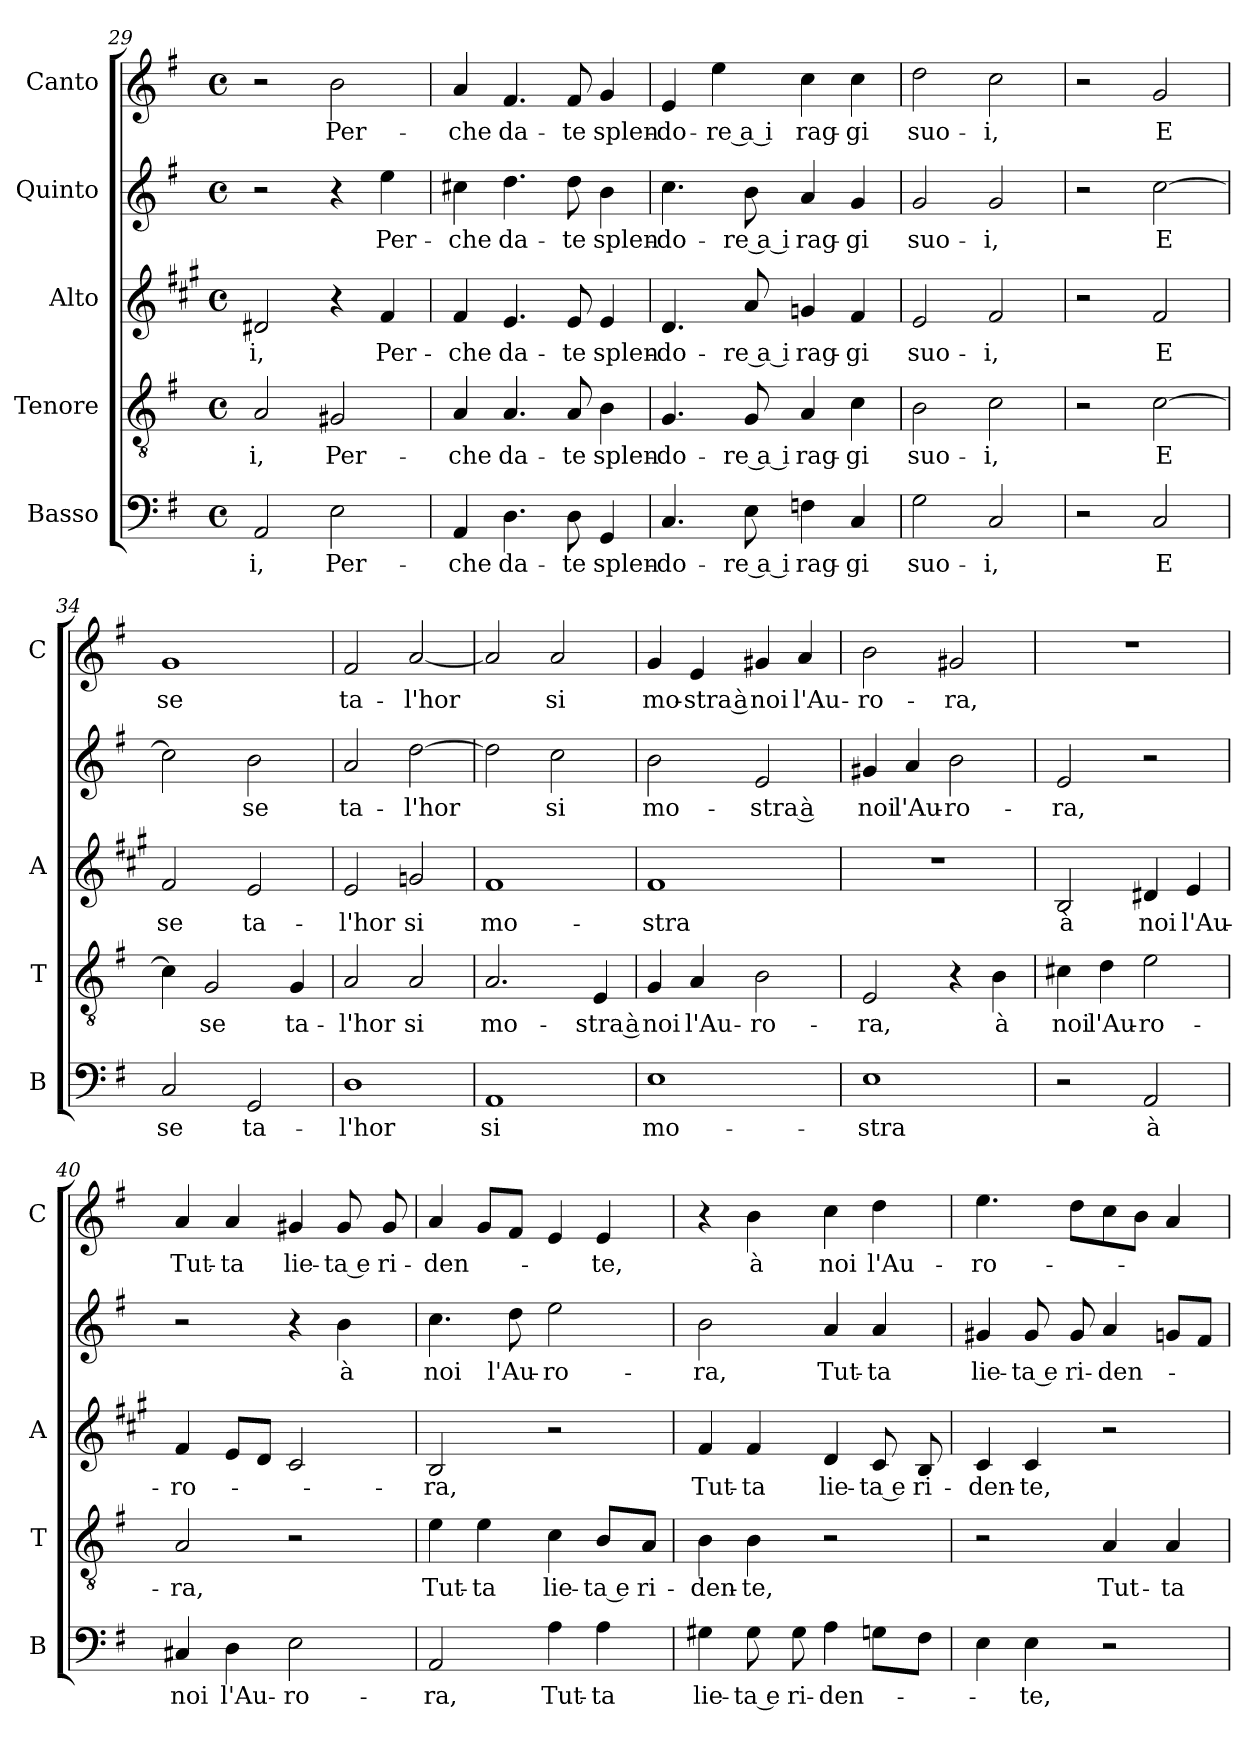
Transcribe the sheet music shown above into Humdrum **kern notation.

**kern	**text	**kern	**text	**kern	**text	**kern	**text	**kern	**text
*part5	*part5	*part4	*part4	*part3	*part3	*part2	*part2	*part1	*part1
*staff5	*staff5	*staff4	*staff4	*staff3	*staff3	*staff2	*staff2	*staff1	*staff1
*I"Basso	*	*I"Tenore	*	*I"Alto	*	*I"Quinto	*	*I"Canto	*
*I'B	*	*I'T	*	*I'A	*	*	*	*I'C	*
*clefF4	*	*clefGv2	*	*clefG2	*	*clefG2	*	*clefG2	*
*	*	*	*	*ITrd1c2	*	*	*	*	*
*k[f#]	*	*k[f#]	*	*k[f#]	*	*k[f#]	*	*k[f#]	*
*G:	*	*G:	*	*G:	*	*G:	*	*G:	*
*M4/4	*	*M4/4	*	*M4/4	*	*M4/4	*	*M4/4	*
*met(c)	*	*met(c)	*	*met(c)	*	*met(c)	*	*met(c)	*
=29	=29	=29	=29	=29	=29	=29	=29	=29	=29
!	!LO:LY:b	!	!LO:LY:b	!	!LO:LY:b	!	!	!	!
2AA/	-i,	2A/	-i,	2c#X/	-i,	2r	.	2r	.
!	!LO:LY:b	!	!LO:LY:b	!	!	!	!	!	!LO:LY:b
2E\	Per-	2G#X/	Per-	4r	.	4r	.	2b\	Per-
!	!	!	!	!	!LO:LY:b	!	!LO:LY:b	!	!
.	.	.	.	4e/	Per-	4ee\	Per-	.	.
=30	=30	=30	=30	=30	=30	=30	=30	=30	=30
!	!LO:LY:b	!	!LO:LY:b	!	!LO:LY:b	!	!LO:LY:b	!	!LO:LY:b
4AA/	-che	4A/	-che	4e/	-che	4cc#X\	-che	4a/	-che
!	!LO:LY:b	!	!LO:LY:b	!	!LO:LY:b	!	!LO:LY:b	!	!LO:LY:b
4.D\	da-	4.A/	da-	4.d/	da-	4.dd\	da-	4.f#/	da-
!	!LO:LY:b	!	!LO:LY:b	!	!LO:LY:b	!	!LO:LY:b	!	!LO:LY:b
8D\	-te	8A/	-te	8d/	-te	8dd\	-te	8f#/	-te
!	!LO:LY:b	!	!LO:LY:b	!	!LO:LY:b	!	!LO:LY:b	!	!LO:LY:b
4GG/	splen-	4B\	splen-	4d/	splen-	4b\	splen-	4g/	splen-
=31	=31	=31	=31	=31	=31	=31	=31	=31	=31
!	!LO:LY:b	!	!LO:LY:b	!	!LO:LY:b	!	!LO:LY:b	!	!LO:LY:b
4.C/	-do-	4.G/	-do-	4.c/	-do-	4.cc\	-do-	4e/	-do-
!	!	!	!	!	!	!	!	!	!LO:LY:b
.	.	.	.	.	.	.	.	4ee\	-re a i
!	!LO:LY:b	!	!LO:LY:b	!	!LO:LY:b	!	!LO:LY:b	!	!
8E\	-re a i	8G/	-re a i	8g/	-re a i	8b\	-re a i	.	.
!	!LO:LY:b	!	!LO:LY:b	!	!LO:LY:b	!	!LO:LY:b	!	!LO:LY:b
4Fn\	rag-	4A/	rag-	4fn/	rag-	4a/	rag-	4cc\	rag-
!	!LO:LY:b	!	!LO:LY:b	!	!LO:LY:b	!	!LO:LY:b	!	!LO:LY:b
4C/	-gi	4c\	-gi	4e/	-gi	4g/	-gi	4cc\	-gi
=32	=32	=32	=32	=32	=32	=32	=32	=32	=32
!	!LO:LY:b	!	!LO:LY:b	!	!LO:LY:b	!	!LO:LY:b	!	!LO:LY:b
2G\	suo-	2B\	suo-	2d/	suo-	2g/	suo-	2dd\	suo-
!	!LO:LY:b	!	!LO:LY:b	!	!LO:LY:b	!	!LO:LY:b	!	!LO:LY:b
2C/	-i,	2c\	-i,	2e/	-i,	2g/	-i,	2cc\	-i,
=33	=33	=33	=33	=33	=33	=33	=33	=33	=33
2r	.	2r	.	2r	.	2r	.	2r	.
!	!LO:LY:b	!	!LO:LY:b	!	!LO:LY:b	!	!LO:LY:b	!	!LO:LY:b
2C/	E	[2c\	E	2e/	E	[2cc\	E	2g/	E
=34	=34	=34	=34	=34	=34	=34	=34	=34	=34
!	!LO:LY:b	!	!	!	!LO:LY:b	!	!	!	!LO:LY:b
2C/	se	4c\]	.	2e/	se	2cc\]	.	1g	se
!	!	!	!LO:LY:b	!	!	!	!	!	!
.	.	2G/	se	.	.	.	.	.	.
!	!LO:LY:b	!	!	!	!LO:LY:b	!	!LO:LY:b	!	!
2GG/	ta-	.	.	2d/	ta-	2b\	se	.	.
!	!	!	!LO:LY:b	!	!	!	!	!	!
.	.	4G/	ta-	.	.	.	.	.	.
=35	=35	=35	=35	=35	=35	=35	=35	=35	=35
!	!LO:LY:b	!	!LO:LY:b	!	!LO:LY:b	!	!LO:LY:b	!	!LO:LY:b
1D	-l'hor	2A/	-l'hor	2d/	-l'hor	2a/	ta-	2f#/	ta-
!	!	!	!LO:LY:b	!	!LO:LY:b	!	!LO:LY:b	!	!LO:LY:b
.	.	2A/	si	2fn/	si	[2dd\	-l'hor	[2a/	-l'hor
!!LO:LB:g=z
=36	=36	=36	=36	=36	=36	=36	=36	=36	=36
!	!LO:LY:b	!	!LO:LY:b	!	!LO:LY:b	!	!	!	!
1AA	si	2.A/	mo-	1e	mo-	2dd\]	.	2a/]	.
!	!	!	!	!	!	!	!LO:LY:b	!	!LO:LY:b
.	.	.	.	.	.	2cc\	si	2a/	si
!	!	!	!LO:LY:b	!	!	!	!	!	!
.	.	4E/	-stra à	.	.	.	.	.	.
=37	=37	=37	=37	=37	=37	=37	=37	=37	=37
!	!LO:LY:b	!	!LO:LY:b	!	!LO:LY:b	!	!LO:LY:b	!	!LO:LY:b
1E	mo-	4G/	noi	1e	-stra	2b\	mo-	4g/	mo-
!	!	!	!LO:LY:b	!	!	!	!	!	!LO:LY:b
.	.	4A/	l'Au-	.	.	.	.	4e/	-stra à
!	!	!	!LO:LY:b	!	!	!	!LO:LY:b	!	!LO:LY:b
.	.	2B\	-ro-	.	.	2e/	-stra à	4g#X/	noi
!	!	!	!	!	!	!	!	!	!LO:LY:b
.	.	.	.	.	.	.	.	4a/	l'Au-
=38	=38	=38	=38	=38	=38	=38	=38	=38	=38
!	!LO:LY:b	!	!LO:LY:b	!	!	!	!LO:LY:b	!	!LO:LY:b
1E	-stra	2E/	-ra,	1r	.	4g#X/	noi	2b\	-ro-
!	!	!	!	!	!	!	!LO:LY:b	!	!
.	.	.	.	.	.	4a/	l'Au-	.	.
!	!	!	!	!	!	!	!LO:LY:b	!	!LO:LY:b
.	.	4r	.	.	.	2b\	-ro-	2g#X/	-ra,
!	!	!	!LO:LY:b	!	!	!	!	!	!
.	.	4B\	à	.	.	.	.	.	.
=39	=39	=39	=39	=39	=39	=39	=39	=39	=39
!	!	!	!LO:LY:b	!	!LO:LY:b	!	!LO:LY:b	!	!
2r	.	4c#X\	noi	2A/	à	2e/	-ra,	1r	.
!	!	!	!LO:LY:b	!	!	!	!	!	!
.	.	4d\	l'Au-	.	.	.	.	.	.
!	!LO:LY:b	!	!LO:LY:b	!	!LO:LY:b	!	!	!	!
2AA/	à	2e\	-ro-	4c#X/	noi	2r	.	.	.
!	!	!	!	!	!LO:LY:b	!	!	!	!
.	.	.	.	4d/	l'Au-	.	.	.	.
=40	=40	=40	=40	=40	=40	=40	=40	=40	=40
!	!LO:LY:b	!	!LO:LY:b	!	!LO:LY:b	!	!	!	!LO:LY:b
4C#X/	noi	2A/	-ra,	4e/	-ro-	2r	.	4a/	Tut-
!	!LO:LY:b	!	!	!	!	!	!	!	!LO:LY:b
4D\	l'Au-	.	.	8d/L	.	.	.	4a/	-ta
.	.	.	.	8c/J	.	.	.	.	.
!	!LO:LY:b	!	!	!	!	!	!	!	!LO:LY:b
2E\	-ro-	2r	.	2B/	.	4r	.	4g#X/	lie-
!	!	!	!	!	!	!	!LO:LY:b	!	!LO:LY:b
.	.	.	.	.	.	4b\	à	8g#/	-ta e
!	!	!	!	!	!	!	!	!	!LO:LY:b
.	.	.	.	.	.	.	.	8g#/	ri-
=41	=41	=41	=41	=41	=41	=41	=41	=41	=41
!	!LO:LY:b	!	!LO:LY:b	!	!LO:LY:b	!	!LO:LY:b	!	!LO:LY:b
2AA/	-ra,	4e\	Tut-	2A/	-ra,	4.cc\	noi	4a/	-den-
!	!	!	!LO:LY:b	!	!	!	!	!	!
.	.	4e\	-ta	.	.	.	.	8g/L	.
!	!	!	!	!	!	!	!LO:LY:b	!	!
.	.	.	.	.	.	8dd\	l'Au-	8f#/J	.
!	!LO:LY:b	!	!LO:LY:b	!	!	!	!LO:LY:b	!	!
4A\	Tut-	4c\	lie-	2r	.	2ee\	-ro-	4e/	.
!	!LO:LY:b	!	!LO:LY:b	!	!	!	!	!	!LO:LY:b
4A\	-ta	8B/L	-ta e	.	.	.	.	4e/	-te,
!	!	!	!LO:LY:b	!	!	!	!	!	!
.	.	8A/J	ri-	.	.	.	.	.	.
!!LO:PB:g=z
=42	=42	=42	=42	=42	=42	=42	=42	=42	=42
!	!LO:LY:b	!	!LO:LY:b	!	!LO:LY:b	!	!LO:LY:b	!	!
4G#X\	lie-	4B\	-den-	4e/	Tut-	2b\	-ra,	4r	.
!	!LO:LY:b	!	!LO:LY:b	!	!LO:LY:b	!	!	!	!LO:LY:b
8G#\	-ta e	4B\	-te,	4e/	-ta	.	.	4b\	à
!	!LO:LY:b	!	!	!	!	!	!	!	!
8G#\	ri-	.	.	.	.	.	.	.	.
!	!LO:LY:b	!	!	!	!LO:LY:b	!	!LO:LY:b	!	!LO:LY:b
4A\	-den-	2r	.	4c/	lie-	4a/	Tut-	4cc\	noi
!	!	!	!	!	!LO:LY:b	!	!LO:LY:b	!	!LO:LY:b
8Gn\L	.	.	.	8B/	-ta e	4a/	-ta	4dd\	l'Au-
!	!	!	!	!	!LO:LY:b	!	!	!	!
8F#\J	.	.	.	8A/	ri-	.	.	.	.
=43	=43	=43	=43	=43	=43	=43	=43	=43	=43
!	!	!	!	!	!LO:LY:b	!	!LO:LY:b	!	!LO:LY:b
4E\	.	2r	.	4B/	-den-	4g#X/	lie-	4.ee\	-ro-
!	!LO:LY:b	!	!	!	!LO:LY:b	!	!LO:LY:b	!	!
4E\	-te,	.	.	4B/	-te,	8g#/	-ta e	.	.
!	!	!	!	!	!	!	!LO:LY:b	!	!
.	.	.	.	.	.	8g#/	ri-	8dd\L	.
!	!	!	!LO:LY:b	!	!	!	!LO:LY:b	!	!
2r	.	4A/	Tut-	2r	.	4a/	-den-	8cc\	.
.	.	.	.	.	.	.	.	8b\J	.
!	!	!	!LO:LY:b	!	!	!	!	!	!
.	.	4A/	-ta	.	.	8gn/L	.	4a/	.
.	.	.	.	.	.	8f#/J	.	.	.
=	=	=	=	=	=	=	=	=	=
*-	*-	*-	*-	*-	*-	*-	*-	*-	*-
